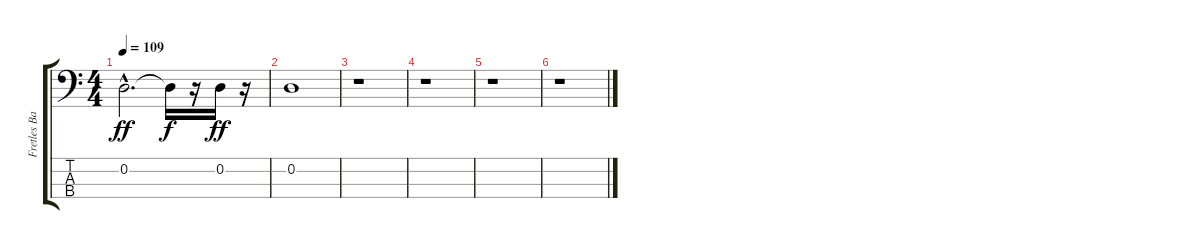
\track ("Fretles Bass" "Fretles Ba") {instrument fretlessbass}
\staff {score tabs}
\tuning (G2 D2 A1 E1) {hide}
\ts (4 4)
\tempo 109
\clef f4
\ks c
0.2{hac}.2{d dy ff} 0.2{t}.16{dy f} r.16 0.2.16{dy ff} r.16 |
0.2.1 |
r.1 |
r.1 |
r.1 |
r.1
